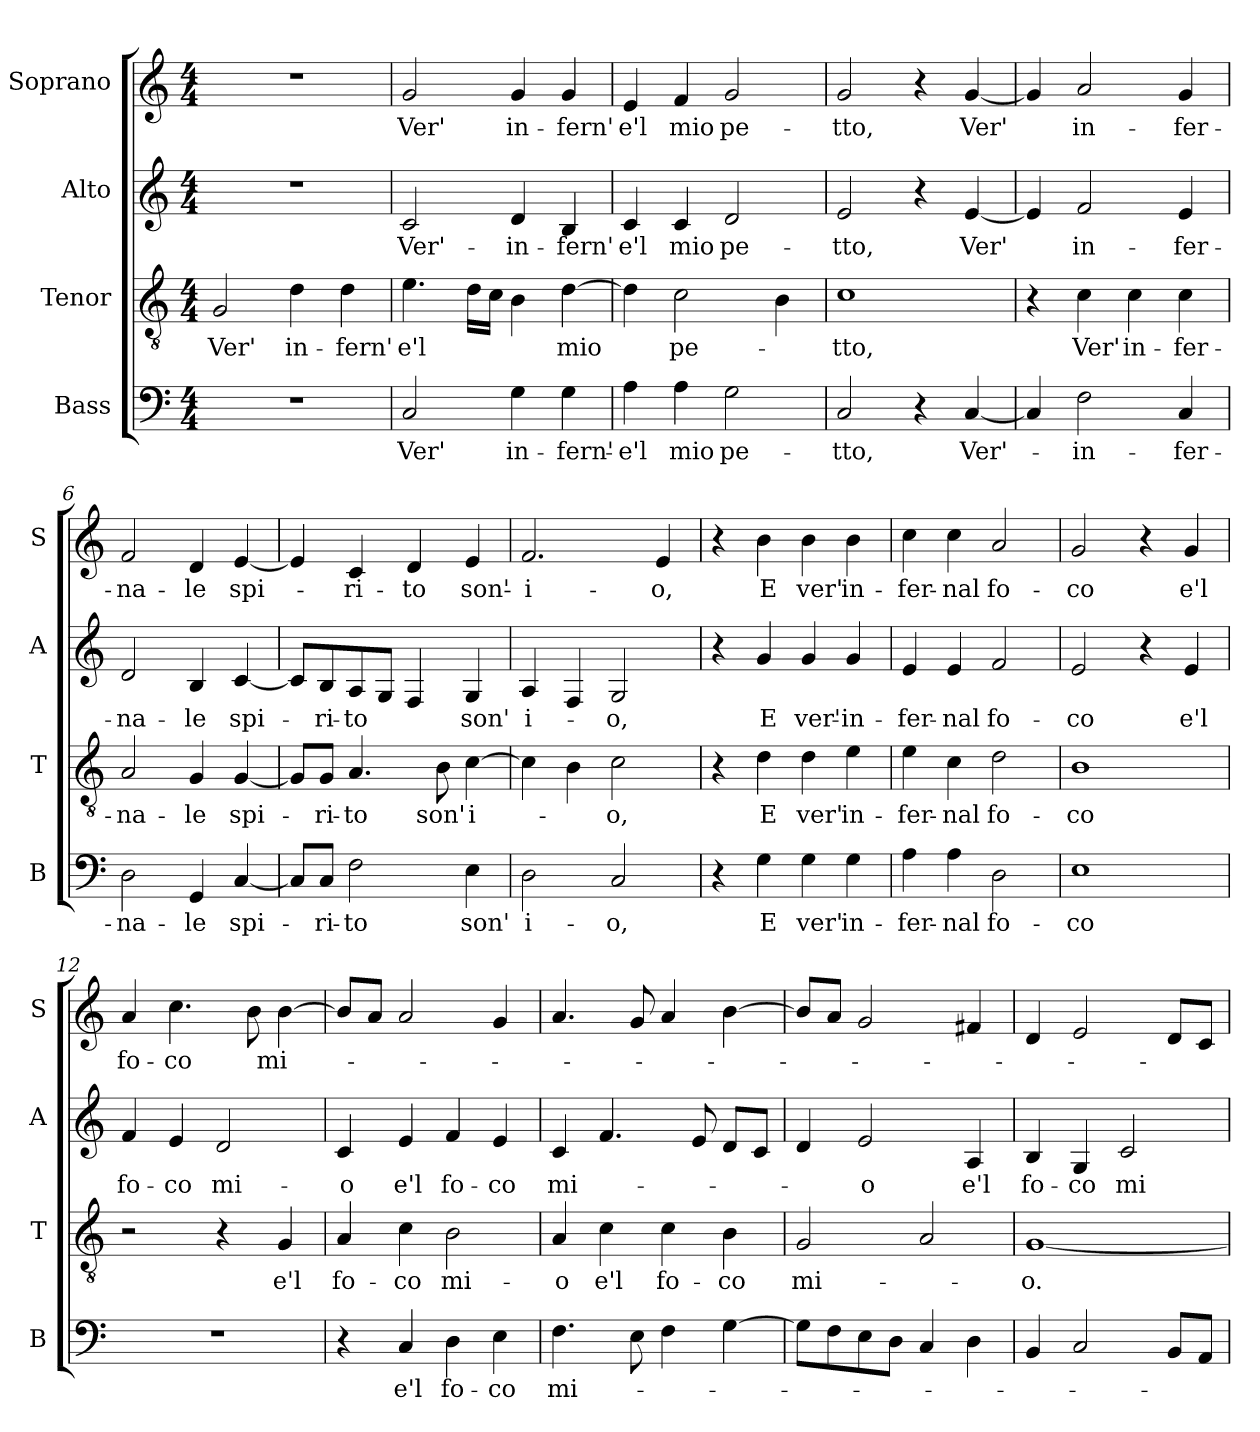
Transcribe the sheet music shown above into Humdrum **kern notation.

**kern	**text	**kern	**text	**kern	**text	**kern	**text
*part4	*part4	*part3	*part3	*part2	*part2	*part1	*part1
*staff4	*staff4	*staff3	*staff3	*staff2	*staff2	*staff1	*staff1
*I"Bass	*	*I"Tenor	*	*I"Alto	*	*I"Soprano	*
*I'B	*	*I'T	*	*I'A	*	*I'S	*
*clefF4	*	*clefGv2	*	*clefG2	*	*clefG2	*
*k[]	*	*k[]	*	*k[]	*	*k[]	*
*C:	*	*C:	*	*C:	*	*C:	*
*M4/4	*	*M4/4	*	*M4/4	*	*M4/4	*
=1	=1	=1	=1	=1	=1	=1	=1
1r	.	2G/	Ver'	1r	.	1r	.
.	.	4d\	in-	.	.	.	.
.	.	4d\	-fern'	.	.	.	.
=2	=2	=2	=2	=2	=2	=2	=2
2C/	Ver'	4.e\	e'l	2c/	Ver'-	2g/	Ver'
.	.	16d\LL	.	.	.	.	.
.	.	16c\JJ	.	.	.	.	.
4G\	in-	4B\	.	4d/	-in-	4g/	in-
4G\	-fern'-	[4d\	mio	4B/	-fern'	4g/	-fern'
=3	=3	=3	=3	=3	=3	=3	=3
4A\	-e'l	4d\]	.	4c/	e'l	4e/	e'l
4A\	mio	2c\	pe-	4c/	mio	4f/	mio
2G\	pe-	.	.	2d/	pe-	2g/	pe-
.	.	4B\	.	.	.	.	.
=4	=4	=4	=4	=4	=4	=4	=4
2C/	-tto,	1c	-tto,	2e/	-tto,	2g/	-tto,
4r	.	.	.	4r	.	4r	.
[4C/	Ver'-	.	.	[4e/	Ver'	[4g/	Ver'
=5	=5	=5	=5	=5	=5	=5	=5
4C/]	.	4r	.	4e/]	.	4g/]	.
2F\	-in-	4c\	Ver'	2f/	in-	2a/	in-
.	.	4c\	in-	.	.	.	.
4C/	-fer-	4c\	-fer-	4e/	-fer-	4g/	-fer-
=6	=6	=6	=6	=6	=6	=6	=6
2D\	-na-	2A/	-na-	2d/	-na-	2f/	-na-
4GG/	-le	4G/	-le	4B/	-le	4d/	-le
[4C/	spi-	[4G/	spi-	[4c/	spi-	[4e/	spi-
!!LO:LB:g=z
=7	=7	=7	=7	=7	=7	=7	=7
8C/L]	.	8G/L]	.	8c/L]	.	4e/]	.
8C/J	-ri-	8G/J	-ri-	8B/	-ri-	.	.
2F\	-to	4.A/	-to	8A/	-to	4c/	-ri-
.	.	.	.	8G/J	.	.	.
.	.	.	.	4F/	.	4d/	-to
.	.	8B\	son'	.	.	.	.
4E\	son'	[4c\	i-	4G/	son'	4e/	son'-
=8	=8	=8	=8	=8	=8	=8	=8
2D\	i-	4c\]	.	4A/	i-	2.f/	-i-
.	.	4B\	.	4F/	.	.	.
2C/	-o,	2c\	-o,	2G/	-o,	.	.
.	.	.	.	.	.	4e/	-o,
=9	=9	=9	=9	=9	=9	=9	=9
4r	.	4r	.	4r	.	4r	.
4G\	E	4d\	E	4g/	E	4b\	E
4G\	ver'	4d\	ver'	4g/	ver'-	4b\	ver'
4G\	in-	4e\	in-	4g/	-in-	4b\	in-
=10	=10	=10	=10	=10	=10	=10	=10
4A\	-fer-	4e\	-fer-	4e/	-fer-	4cc\	-fer-
4A\	-nal	4c\	-nal	4e/	-nal	4cc\	-nal
2D\	fo-	2d\	fo-	2f/	fo-	2a/	fo-
=11	=11	=11	=11	=11	=11	=11	=11
1E	-co	1B	-co	2e/	-co	2g/	-co
.	.	.	.	4r	.	4r	.
.	.	.	.	4e/	e'l	4g/	e'l
=12	=12	=12	=12	=12	=12	=12	=12
1r	.	2r	.	4f/	fo-	4a/	fo-
.	.	.	.	4e/	-co	4.cc\	-co
.	.	4r	.	2d/	mi-	.	.
.	.	.	.	.	.	8b\	.
.	.	4G/	e'l	.	.	[4b\	mi-
=13	=13	=13	=13	=13	=13	=13	=13
4r	.	4A/	fo-	4c/	-o	8b/L]	.
.	.	.	.	.	.	8a/J	.
4C/	e'l	4c\	-co	4e/	e'l	2a/	.
4D\	fo-	2B\	mi-	4f/	fo-	.	.
4E\	-co	.	.	4e/	-co	4g/	.
!!LO:LB:g=z
=14	=14	=14	=14	=14	=14	=14	=14
4.F\	mi-	4A/	-o	4c/	mi-	4.a/	.
.	.	4c\	e'l	4.f/	.	.	.
8E\	.	.	.	.	.	8g/	.
4F\	.	4c\	fo-	.	.	4a/	.
.	.	.	.	8e/	.	.	.
[4G\	.	4B\	-co	8d/L	.	[4b\	.
.	.	.	.	8c/J	.	.	.
=15	=15	=15	=15	=15	=15	=15	=15
8G\L]	.	2G/	mi-	4d/	.	8b/L]	.
8F\	.	.	.	.	.	8a/J	.
8E\	.	.	.	2e/	-o	2g/	.
8D\J	.	.	.	.	.	.	.
4C/	.	2A/	.	.	.	.	.
4D\	.	.	.	4A/	e'l	4f#X/	.
=16	=16	=16	=16	=16	=16	=16	=16
4BB/	.	[1G	-o.	4B/	fo-	4d/	.
2C/	.	.	.	4G/	-co	2e/	.
.	.	.	.	2c/	mi-	.	.
8BB/L	.	.	.	.	.	8d/L	.
8AA/J	.	.	.	.	.	8c/J	.
=	=	=	=	=	=	=	=
*-	*-	*-	*-	*-	*-	*-	*-
